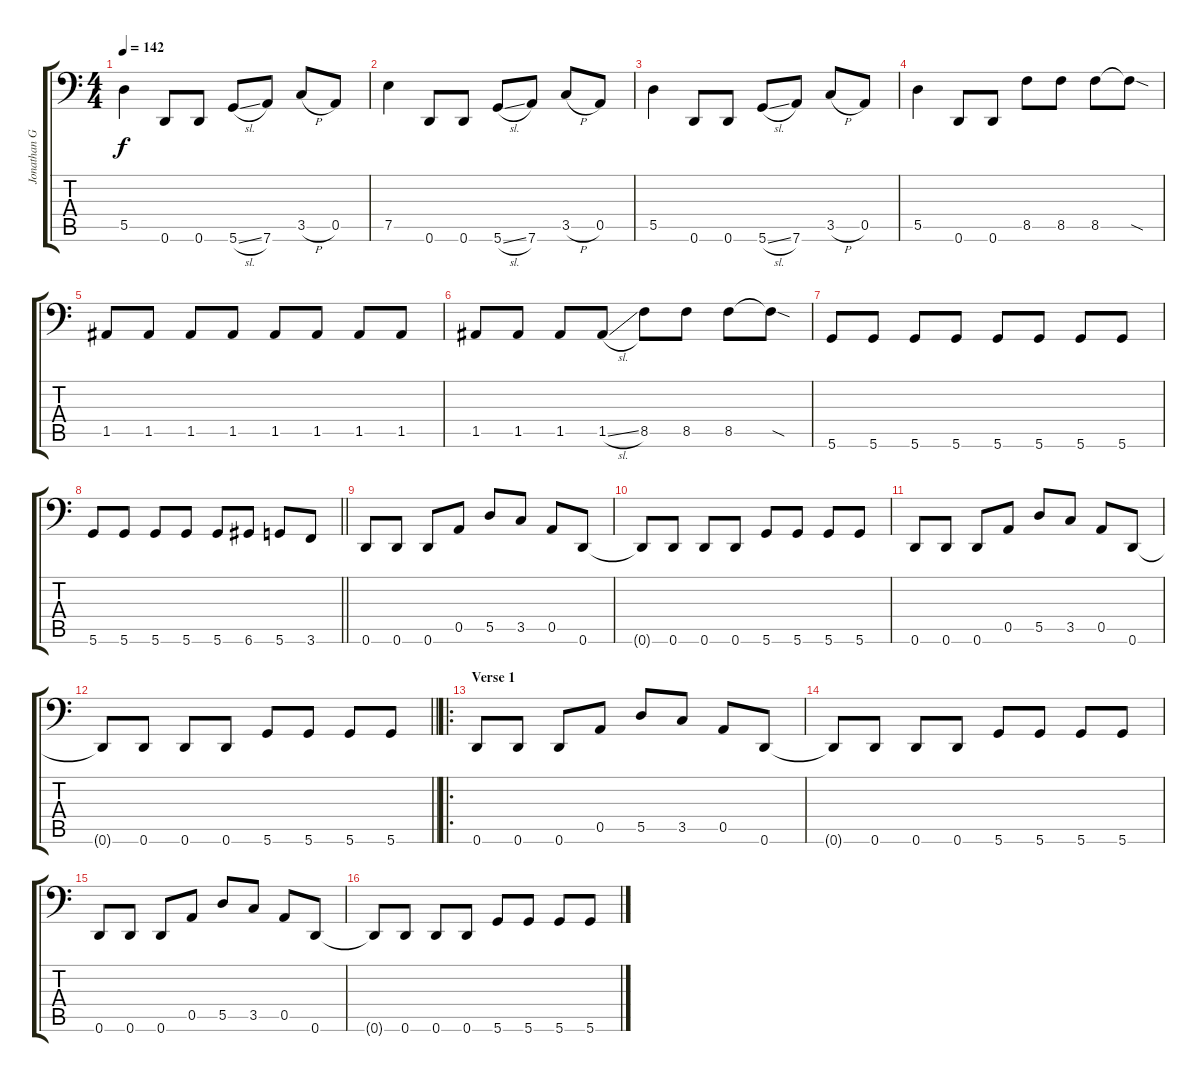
\track ("Jonathan Gallan" "Jonathan G") {instrument electricbassfinger}
\staff {score tabs}
\tuning (E3 B2 G2 D2 A1 D1) {hide}
\ts (4 4)
\section ("" "")
\tempo 142
\clef f4
\ks c
5.5.4{dy f} 0.6.8 0.6.8 5.6{sl}.8 7.6.8 3.5{h}.8 0.5.8 |
7.5.4 0.6.8 0.6.8 5.6{sl}.8 7.6.8 3.5{h}.8 0.5.8 |
5.5.4 0.6.8 0.6.8 5.6{sl}.8 7.6.8 3.5{h}.8 0.5.8 |
5.5.4 0.6.8 0.6.8 8.5.8 8.5.8 8.5.8 8.5{sod t}.8 |
1.5.8 1.5.8 1.5.8 1.5.8 1.5.8 1.5.8 1.5.8 1.5.8 |
1.5.8 1.5.8 1.5.8 1.5{sl}.8 8.5.8 8.5.8 8.5.8 8.5{sod t}.8 |
5.6.8 5.6.8 5.6.8 5.6.8 5.6.8 5.6.8 5.6.8 5.6.8 |
\barLineRight lightlight
5.6.8 5.6.8 5.6.8 5.6.8 5.6.8 6.6.8 5.6.8 3.6.8 |
\section ("" "")
0.6.8 0.6.8 0.6.8 0.5.8 5.5.8 3.5.8 0.5.8 0.6.8 |
0.6{t}.8 0.6.8 0.6.8 0.6.8 5.6.8 5.6.8 5.6.8 5.6.8 |
0.6.8 0.6.8 0.6.8 0.5.8 5.5.8 3.5.8 0.5.8 0.6.8 |
\barLineRight lightlight
0.6{t}.8 0.6.8 0.6.8 0.6.8 5.6.8 5.6.8 5.6.8 5.6.8 |
\ro
\section ("" "Verse 1")
0.6.8 0.6.8 0.6.8 0.5.8 5.5.8 3.5.8 0.5.8 0.6.8 |
0.6{t}.8 0.6.8 0.6.8 0.6.8 5.6.8 5.6.8 5.6.8 5.6.8 |
0.6.8 0.6.8 0.6.8 0.5.8 5.5.8 3.5.8 0.5.8 0.6.8 |
0.6{t}.8 0.6.8 0.6.8 0.6.8 5.6.8 5.6.8 5.6.8 5.6.8
